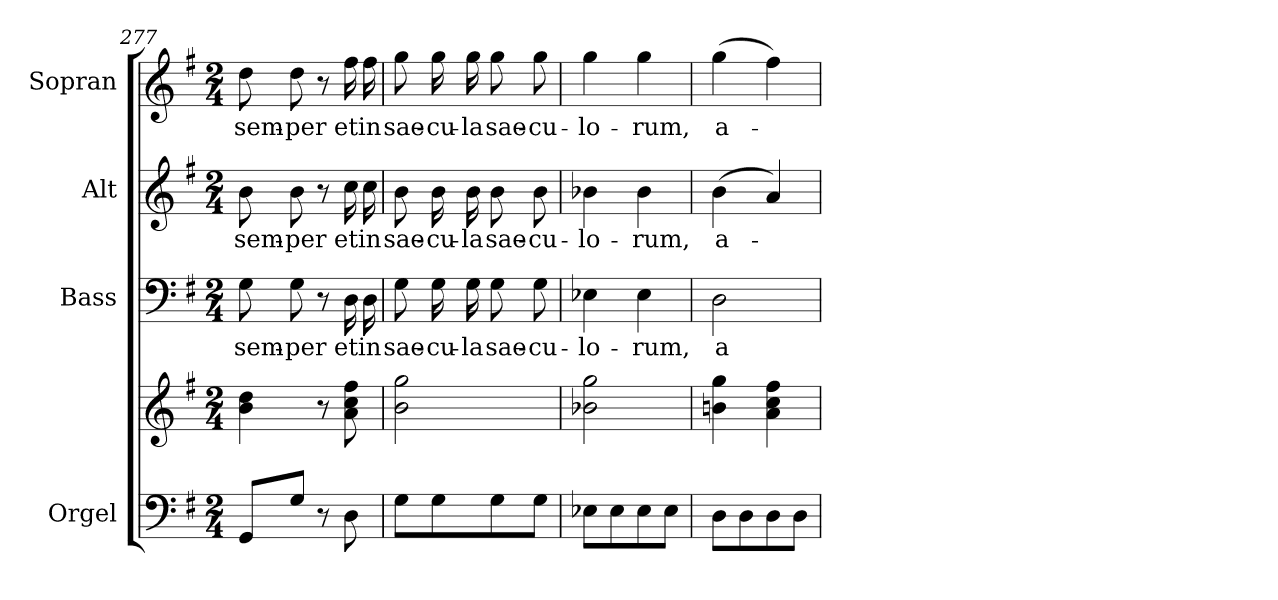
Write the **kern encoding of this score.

**kern	**kern	**kern	**text	**kern	**text	**kern	**text
*part4	*part4	*part3	*part3	*part2	*part2	*part1	*part1
*staff5	*staff4	*staff3	*staff3	*staff2	*staff2	*staff1	*staff1
*I"Orgel	*	*I"Bass	*	*I"Alt	*	*I"Sopran	*
*I'Org.	*	*I'B.	*	*I'A.	*	*I'S.	*
*clefF4	*clefG2	*clefF4	*	*clefG2	*	*clefG2	*
*k[f#]	*k[f#]	*k[f#]	*	*k[f#]	*	*k[f#]	*
*G:	*G:	*G:	*	*G:	*	*G:	*
*M2/4	*M2/4	*M2/4	*	*M2/4	*	*M2/4	*
=277	=277	=277	=277	=277	=277	=277	=277
!	!	!	!LO:LY:b	!	!LO:LY:b	!	!LO:LY:b
8GG/L	4b\ 4dd\	8G\	sem-	8b\	sem-	8dd\	sem-
!	!	!	!LO:LY:b	!	!LO:LY:b	!	!LO:LY:b
8G/J	.	8G\	-per	8b\	-per	8dd\	-per
8r	8r	8r	.	8r	.	8r	.
!	!	!	!LO:LY:b	!	!LO:LY:b	!	!LO:LY:b
8D\	8a\ 8cc\ 8ff#\	16D\	et	16cc\	et	16ff#\	et
!	!	!	!LO:LY:b	!	!LO:LY:b	!	!LO:LY:b
.	.	16D\	in	16cc\	in	16ff#\	in
=278	=278	=278	=278	=278	=278	=278	=278
!	!	!	!LO:LY:b	!	!LO:LY:b	!	!LO:LY:b
8G\L	2b\ 2gg\	8G\	sae-	8b\	sae-	8gg\	sae-
!	!	!	!LO:LY:b	!	!LO:LY:b	!	!LO:LY:b
8G\	.	16G\	-cu-	16b\	-cu-	16gg\	-cu-
!	!	!	!LO:LY:b	!	!LO:LY:b	!	!LO:LY:b
.	.	16G\	-la	16b\	-la	16gg\	-la
!	!	!	!LO:LY:b	!	!LO:LY:b	!	!LO:LY:b
8G\	.	8G\	sae-	8b\	sae-	8gg\	sae-
!	!	!	!LO:LY:b	!	!LO:LY:b	!	!LO:LY:b
8G\J	.	8G\	-cu-	8b\	-cu-	8gg\	-cu-
=279	=279	=279	=279	=279	=279	=279	=279
!	!	!	!LO:LY:b	!	!LO:LY:b	!	!LO:LY:b
8E-X\L	2b-X\ 2gg\	4E-X\	-lo-	4b-X\	-lo-	4gg\	-lo-
8E-\	.	.	.	.	.	.	.
!	!	!	!LO:LY:b	!	!LO:LY:b	!	!LO:LY:b
8E-\	.	4E-\	-rum,	4b-\	-rum,	4gg\	-rum,
8E-\J	.	.	.	.	.	.	.
=280	=280	=280	=280	=280	=280	=280	=280
!	!	!	!LO:LY:b	!	!LO:LY:b	!	!LO:LY:b
8D\L	4bn\ 4gg\	2D\	a-	(>4b\	a-	(>4gg\	a-
8D\	.	.	.	.	.	.	.
8D\	4a\ 4cc\ 4ff#\	.	.	4a/)	.	4ff#\)	.
8D\J	.	.	.	.	.	.	.
=	=	=	=	=	=	=	=
*-	*-	*-	*-	*-	*-	*-	*-
